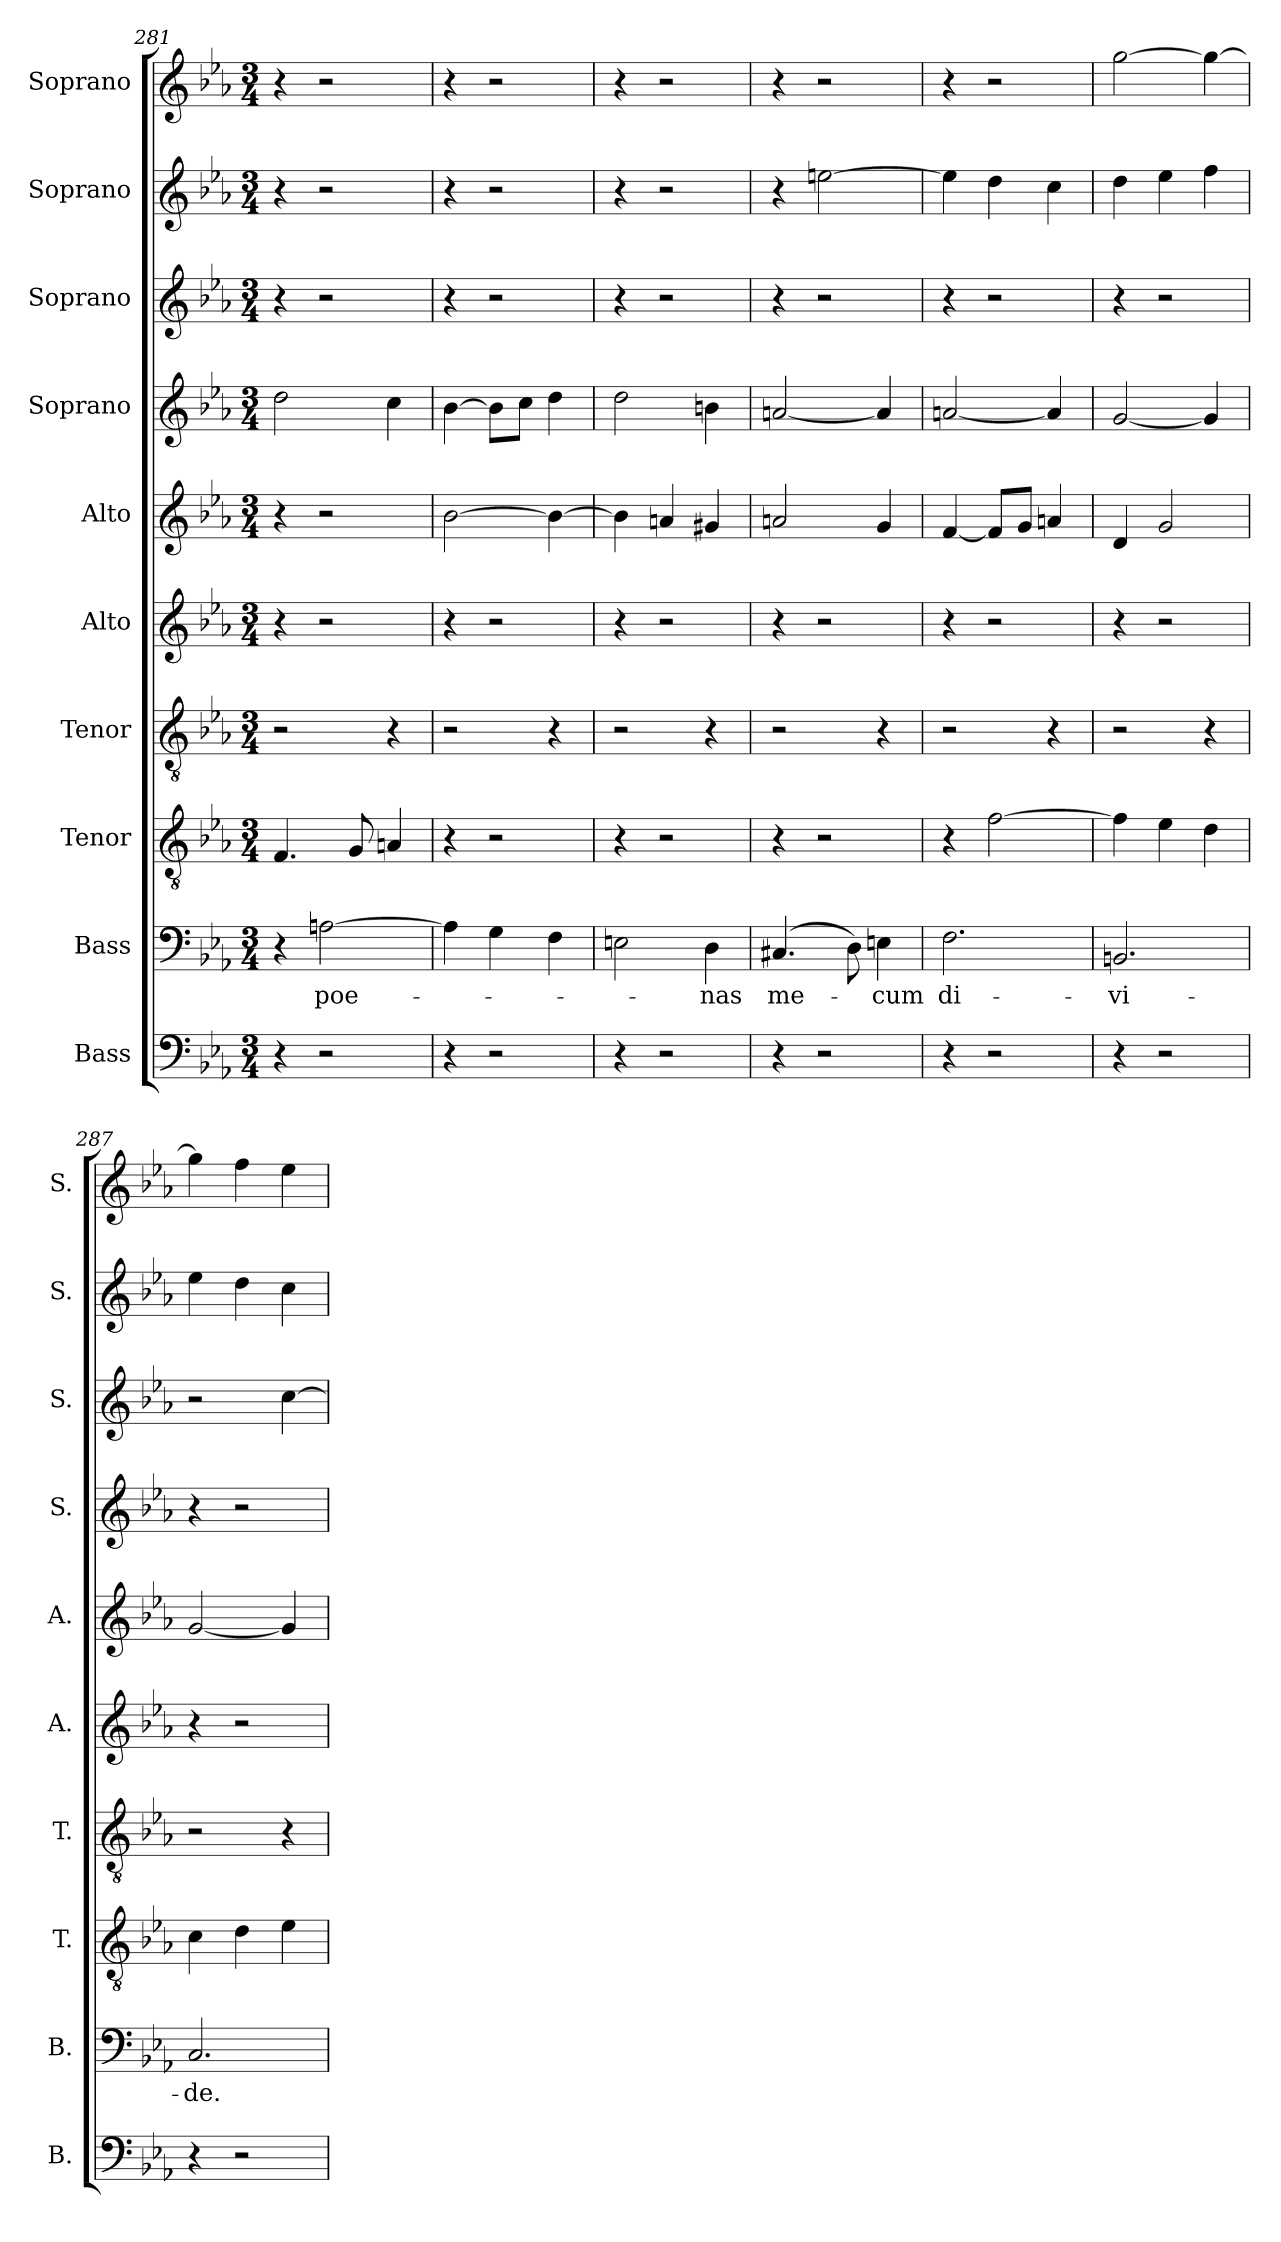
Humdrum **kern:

**kern	**kern	**text	**kern	**kern	**kern	**kern	**kern	**kern	**kern	**kern
*part10	*part9	*part9	*part8	*part7	*part6	*part5	*part4	*part3	*part2	*part1
*staff10	*staff9	*staff9	*staff8	*staff7	*staff6	*staff5	*staff4	*staff3	*staff2	*staff1
*I"Bass	*I"Bass	*	*I"Tenor	*I"Tenor	*I"Alto	*I"Alto	*I"Soprano	*I"Soprano	*I"Soprano	*I"Soprano
*I'B.	*I'B.	*	*I'T.	*I'T.	*I'A.	*I'A.	*I'S.	*I'S.	*I'S.	*I'S.
*clefF4	*clefF4	*	*clefGv2	*clefGv2	*clefG2	*clefG2	*clefG2	*clefG2	*clefG2	*clefG2
*k[b-e-a-]	*k[b-e-a-]	*	*k[b-e-a-]	*k[b-e-a-]	*k[b-e-a-]	*k[b-e-a-]	*k[b-e-a-]	*k[b-e-a-]	*k[b-e-a-]	*k[b-e-a-]
*M3/4	*M3/4	*	*M3/4	*M3/4	*M3/4	*M3/4	*M3/4	*M3/4	*M3/4	*M3/4
=281	=281	=281	=281	=281	=281	=281	=281	=281	=281	=281
4r	4r	.	4.F/	2r	4r	4r	2dd\	4r	4r	4r
2r	[2An\	poe-	.	.	2r	2r	.	2r	2r	2r
.	.	.	8G/	.	.	.	.	.	.	.
.	.	.	4An/	4r	.	.	4cc\	.	.	.
=282	=282	=282	=282	=282	=282	=282	=282	=282	=282	=282
4r	4A\]	.	4r	2r	4r	[2b-\	[4b-\	4r	4r	4r
2r	4G\	.	2r	.	2r	.	8b-\L]	2r	2r	2r
.	.	.	.	.	.	.	8cc\J	.	.	.
.	4F\	.	.	4r	.	4b-\_	4dd\	.	.	.
=283	=283	=283	=283	=283	=283	=283	=283	=283	=283	=283
4r	2En\	.	4r	2r	4r	4b-\]	2dd\	4r	4r	4r
2r	.	.	2r	.	2r	4an/	.	2r	2r	2r
.	4D\	-nas	.	4r	.	4g#X/	4bn\	.	.	.
=284	=284	=284	=284	=284	=284	=284	=284	=284	=284	=284
4r	(4.C#X/	me-	4r	2r	4r	2an/	[2an/	4r	4r	4r
2r	.	.	2r	.	2r	.	.	2r	[2een\	2r
.	8D\)	.	.	.	.	.	.	.	.	.
.	4En\	-cum	.	4r	.	4g/	4a/]	.	.	.
=285	=285	=285	=285	=285	=285	=285	=285	=285	=285	=285
4r	2.F\	di-	4r	2r	4r	[4f/	[2an/	4r	4ee\]	4r
2r	.	.	[2f\	.	2r	8f/L]	.	2r	4dd\	2r
.	.	.	.	.	.	8g/J	.	.	.	.
.	.	.	.	4r	.	4an/	4a/]	.	4cc\	.
=286	=286	=286	=286	=286	=286	=286	=286	=286	=286	=286
4r	2.BBn/	-vi-	4f\]	2r	4r	4d/	[2g/	4r	4dd\	[2gg\
2r	.	.	4e-\	.	2r	2g/	.	2r	4ee-\	.
.	.	.	4d\	4r	.	.	4g/]	.	4ff\	4gg\_
=287	=287	=287	=287	=287	=287	=287	=287	=287	=287	=287
4r	2.C/	-de.	4c\	2r	4r	[2g/	4r	2r	4ee-\	4gg\]
2r	.	.	4d\	.	2r	.	2r	.	4dd\	4ff\
.	.	.	4e-\	4r	.	4g/]	.	[4cc\	4cc\	4ee-\
=	=	=	=	=	=	=	=	=	=	=
*-	*-	*-	*-	*-	*-	*-	*-	*-	*-	*-
